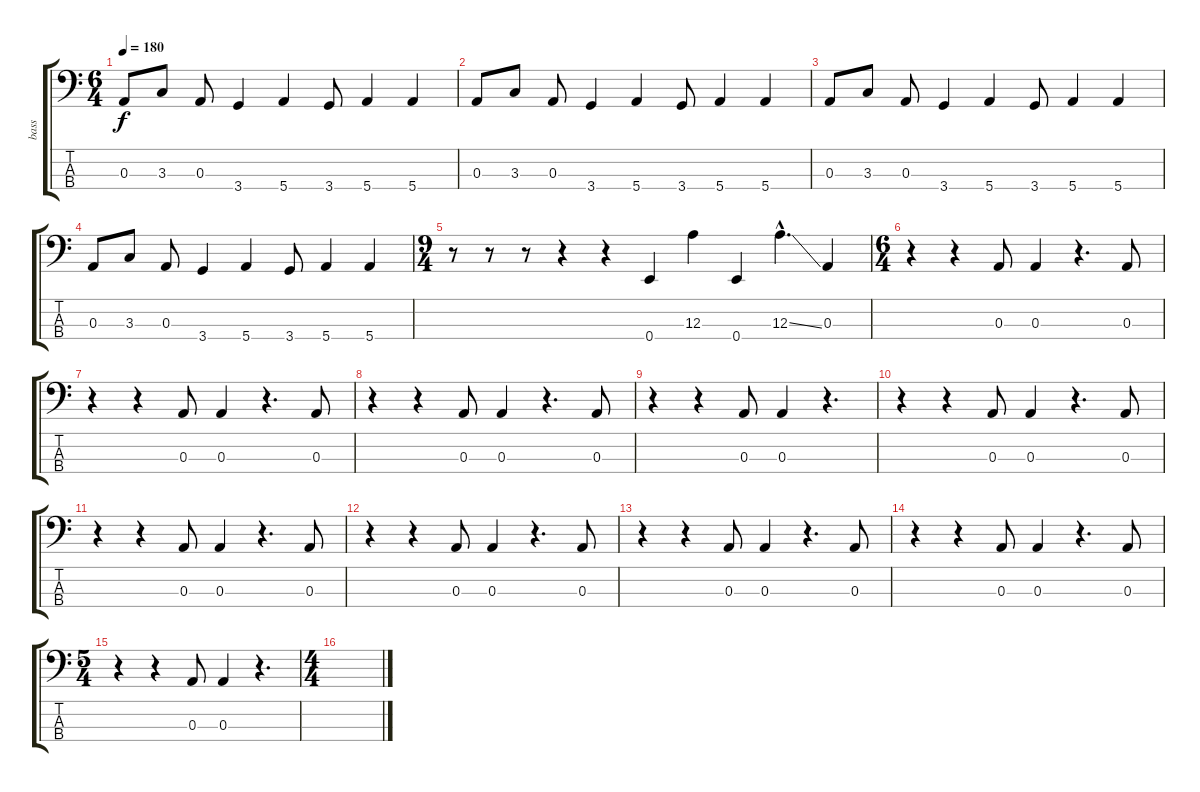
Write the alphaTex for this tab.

\track ("bass" "bass") {instrument electricbasspick}
\staff {score tabs}
\tuning (G2 D2 A1 E1) {hide}
\ts (6 4)
\tempo 180
\clef f4
\ks c
0.3.8{dy f} 3.3.8 0.3.8 3.4.4 5.4.4 3.4.8 5.4.4 5.4.4 |
0.3.8 3.3.8 0.3.8 3.4.4 5.4.4 3.4.8 5.4.4 5.4.4 |
0.3.8 3.3.8 0.3.8 3.4.4 5.4.4 3.4.8 5.4.4 5.4.4 |
0.3.8 3.3.8 0.3.8 3.4.4 5.4.4 3.4.8 5.4.4 5.4.4 |
\ts (9 4)
r.8 r.8 r.8 r.4 r.4 0.4.4 12.3.4 0.4.4 12.3{ss hac}.4{d} 0.3.4 |
\ts (6 4)
r.4 r.4 0.3.8 0.3.4 r.4{d} 0.3.8 |
r.4 r.4 0.3.8 0.3.4 r.4{d} 0.3.8 |
r.4 r.4 0.3.8 0.3.4 r.4{d} 0.3.8 |
r.4 r.4 0.3.8 0.3.4 r.4{d} |
r.4 r.4 0.3.8 0.3.4 r.4{d} 0.3.8 |
r.4 r.4 0.3.8 0.3.4 r.4{d} 0.3.8 |
r.4 r.4 0.3.8 0.3.4 r.4{d} 0.3.8 |
r.4 r.4 0.3.8 0.3.4 r.4{d} 0.3.8 |
r.4 r.4 0.3.8 0.3.4 r.4{d} 0.3.8 |
\ts (5 4)
r.4 r.4 0.3.8 0.3.4 r.4{d} |
\ts (4 4)
